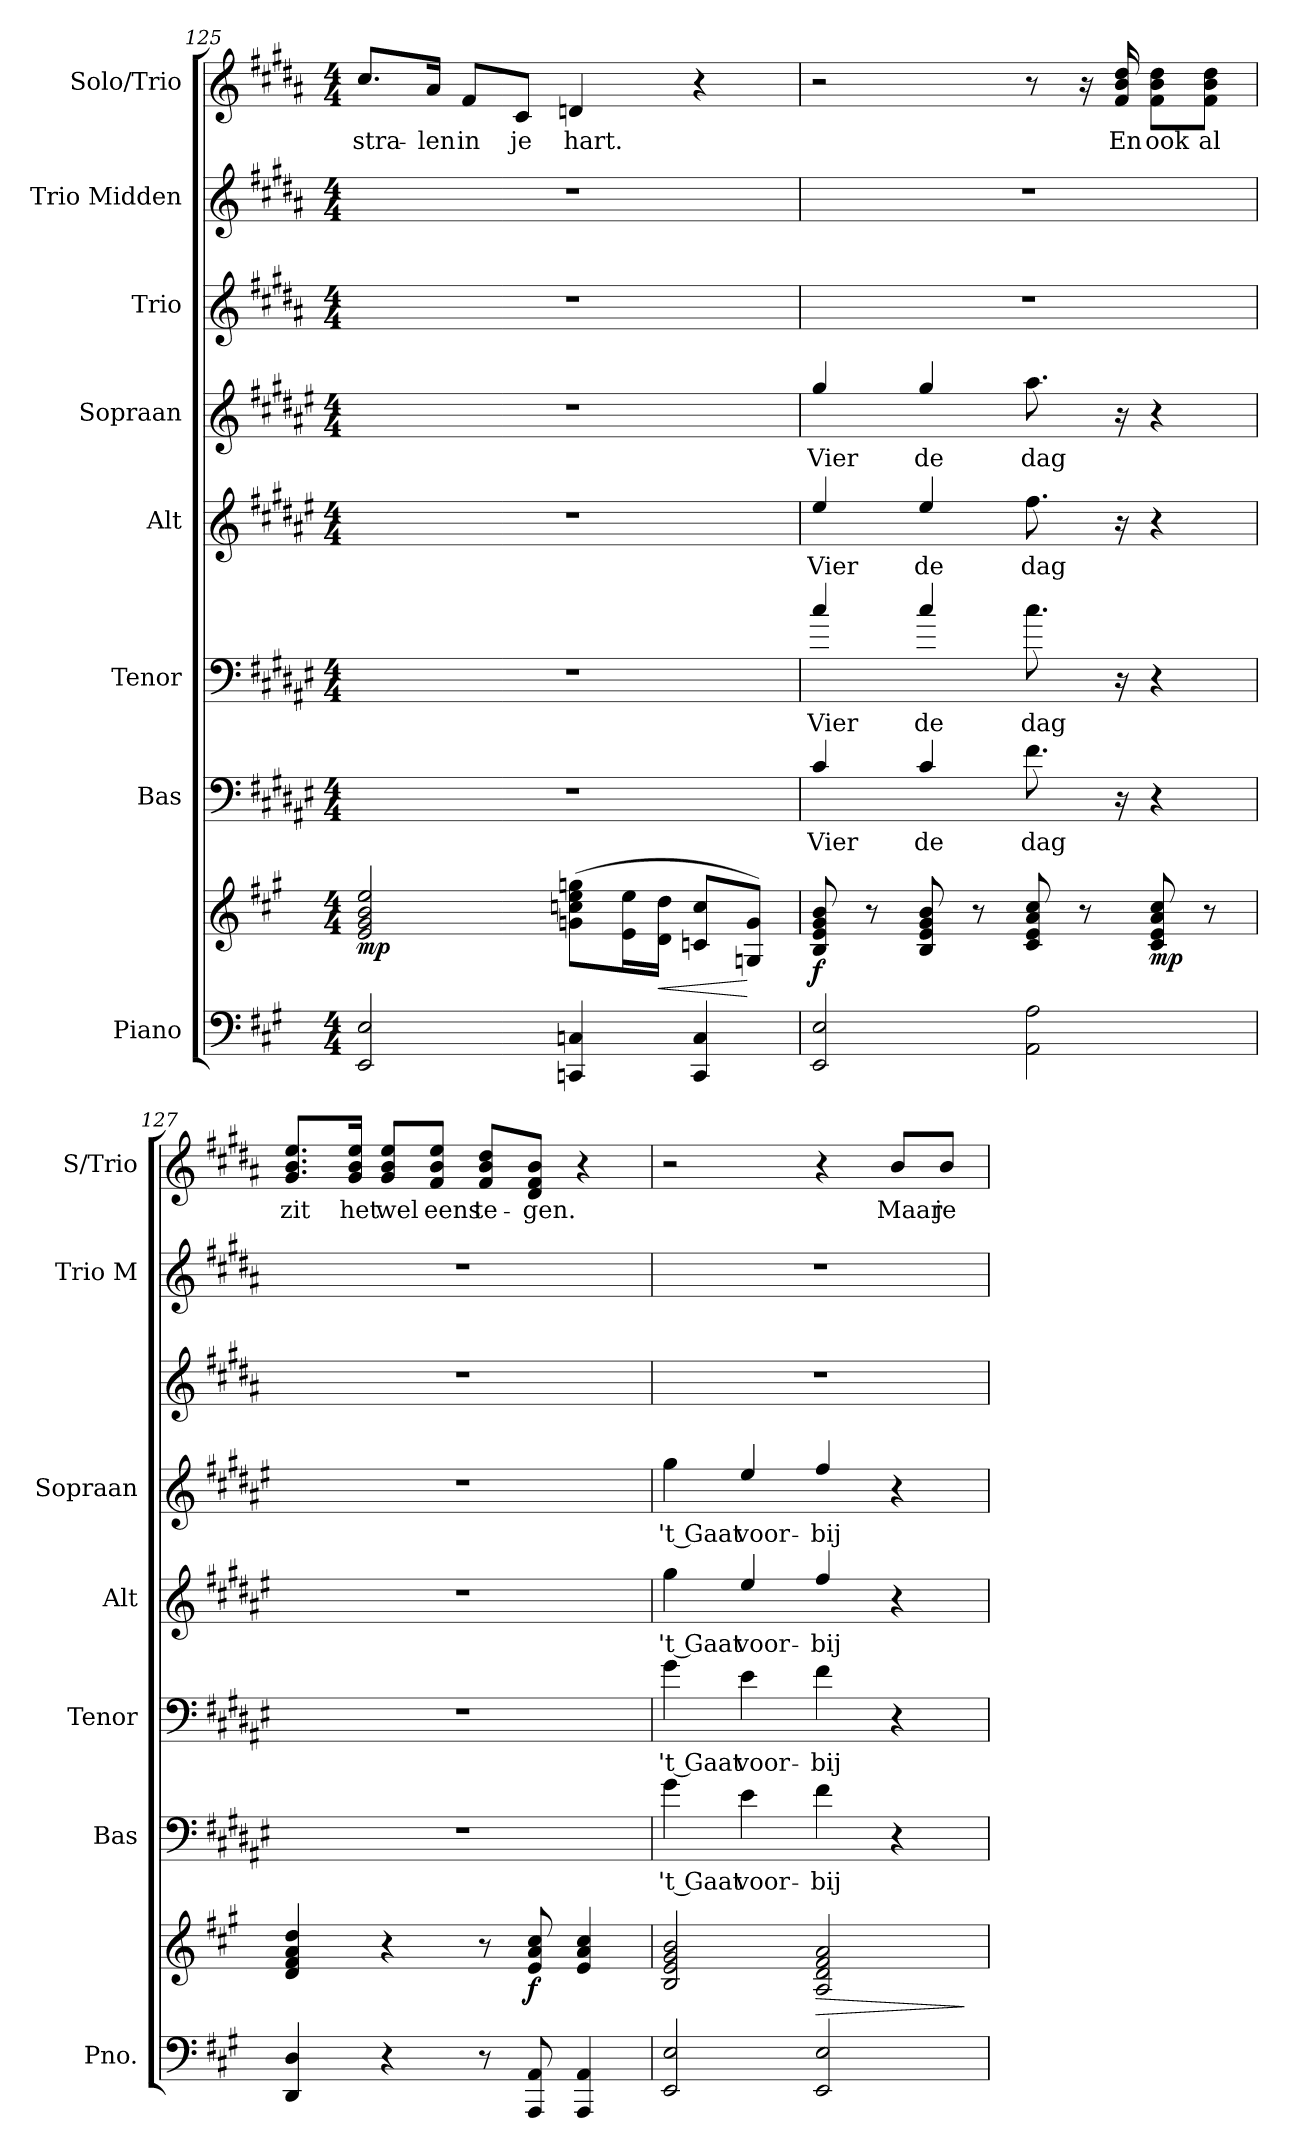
**kern	**kern	**dynam	**kern	**text	**kern	**text	**kern	**text	**kern	**text	**kern	**kern	**kern	**text
*part8	*part8	*part8	*part7	*part7	*part6	*part6	*part5	*part5	*part4	*part4	*part3	*part2	*part1	*part1
*staff9	*staff8	*staff8/9	*staff7	*staff7	*staff6	*staff6	*staff5	*staff5	*staff4	*staff4	*staff3	*staff2	*staff1	*staff1
*I"Piano	*	*	*I"Bas	*	*I"Tenor	*	*I"Alt	*	*I"Sopraan	*	*I"Trio	*I"Trio Midden	*I"Solo/Trio	*
*I'Pno.	*	*	*I'Bas	*	*I'Tenor	*	*I'Alt	*	*I'Sopraan	*	*	*I'Trio M	*I'S/Trio	*
*clefF4	*clefG2	*	*clefF4	*	*clefF4	*	*clefG2	*	*clefG2	*	*clefG2	*clefG2	*clefG2	*
*	*	*	*ITrd5c9	*	*ITrd5c9	*	*ITrd5c9	*	*ITrd5c9	*	*ITrd1c2	*ITrd1c2	*ITrd1c2	*
*k[f#c#g#]	*k[f#c#g#]	*	*k[f#c#g#]	*	*k[f#c#g#]	*	*k[f#c#g#]	*	*k[f#c#g#]	*	*k[f#c#g#]	*k[f#c#g#]	*k[f#c#g#]	*
*M4/4	*M4/4	*	*M4/4	*	*M4/4	*	*M4/4	*	*M4/4	*	*M4/4	*M4/4	*M4/4	*
=125	=125	=125	=125	=125	=125	=125	=125	=125	=125	=125	=125	=125	=125	=125
!	!	!LO:DY:b	!	!	!	!	!	!	!	!	!	!	!	!LO:LY:b
2EE/ 2E/	2e/ 2g#/ 2b/ 2ee/	mp	1r	.	1r	.	1r	.	1r	.	1r	1r	8.b/L	-stra-
!	!	!	!	!	!	!	!	!	!	!	!	!	!	!LO:LY:b
.	.	.	.	.	.	.	.	.	.	.	.	.	16g#/Jk	-len
!	!	!	!	!	!	!	!	!	!	!	!	!	!	!LO:LY:b
.	.	.	.	.	.	.	.	.	.	.	.	.	8e/L	in
!	!	!	!	!	!	!	!	!	!	!	!	!	!	!LO:LY:b
.	.	.	.	.	.	.	.	.	.	.	.	.	8B/J	je
!	!	!	!	!	!	!	!	!	!	!	!	!	!	!LO:LY:b
4CCn/ 4Cn/	(>8gn\ 8ccn\ 8ee\ 8ggn\L	.	.	.	.	.	.	.	.	.	.	.	4cn/	hart.
.	16e\ 16ee\L	.	.	.	.	.	.	.	.	.	.	.	.	.
!	!	!LO:HP:b	!	!	!	!	!	!	!	!	!	!	!	!
.	16d\ 16dd\JJ	<	.	.	.	.	.	.	.	.	.	.	.	.
4CC/ 4C/	8cn/ 8cc/L	.	.	.	.	.	.	.	.	.	.	.	4r	.
.	8Gn/ 8g/J)	[	.	.	.	.	.	.	.	.	.	.	.	.
!!LO:PB:g=z
=126	=126	=126	=126	=126	=126	=126	=126	=126	=126	=126	=126	=126	=126	=126
!	!	!LO:DY:b	!	!LO:LY:b	!	!LO:LY:b	!	!LO:LY:b	!	!LO:LY:b	!	!	!	!
2EE/ 2E/	8B/ 8e/ 8g#/ 8b/	f	4E/	Vier	4e/	Vier	4g#/	Vier	4b/	Vier	1r	1r	2r	.
.	8r	.	.	.	.	.	.	.	.	.	.	.	.	.
!	!	!	!	!LO:LY:b	!	!LO:LY:b	!	!LO:LY:b	!	!LO:LY:b	!	!	!	!
.	8B/ 8e/ 8g#/ 8b/	.	4E/	de	4e/	de	4g#/	de	4b/	de	.	.	.	.
.	8r	.	.	.	.	.	.	.	.	.	.	.	.	.
!	!	!	!	!LO:LY:b	!	!LO:LY:b	!	!LO:LY:b	!	!LO:LY:b	!	!	!	!
2AA\ 2A\	8c#/ 8e/ 8a/ 8cc#/	.	8.A\	dag	8.e\	dag	8.a\	dag	8.cc#\	dag	.	.	8r	.
.	8r	.	.	.	.	.	.	.	.	.	.	.	16r	.
!	!	!	!	!	!	!	!	!	!	!	!	!	!	!LO:LY:b
.	.	.	16r	.	16r	.	16r	.	16r	.	.	.	16e/ 16a/ 16cc#/	En
!	!	!LO:DY:b	!	!	!	!	!	!	!	!	!	!	!	!LO:LY:b
.	8c#/ 8e/ 8a/ 8cc#/	mp	4r	.	4r	.	4r	.	4r	.	.	.	8e\ 8a\ 8cc#\L	ook
!	!	!	!	!	!	!	!	!	!	!	!	!	!	!LO:LY:b
.	8r	.	.	.	.	.	.	.	.	.	.	.	8e\ 8a\ 8cc#\J	al
=127	=127	=127	=127	=127	=127	=127	=127	=127	=127	=127	=127	=127	=127	=127
!	!	!	!	!	!	!	!	!	!	!	!	!	!	!LO:LY:b
4DD/ 4D/	4d/ 4f#/ 4a/ 4dd/	.	1r	.	1r	.	1r	.	1r	.	1r	1r	8.f#/ 8.a/ 8.dd/L	zit
!	!	!	!	!	!	!	!	!	!	!	!	!	!	!LO:LY:b
.	.	.	.	.	.	.	.	.	.	.	.	.	16f#/ 16a/ 16dd/Jk	het
!	!	!	!	!	!	!	!	!	!	!	!	!	!	!LO:LY:b
4r	4r	.	.	.	.	.	.	.	.	.	.	.	8f#/ 8a/ 8dd/L	wel
!	!	!	!	!	!	!	!	!	!	!	!	!	!	!LO:LY:b
.	.	.	.	.	.	.	.	.	.	.	.	.	8e/ 8a/ 8dd/J	eens
!	!	!	!	!	!	!	!	!	!	!	!	!	!	!LO:LY:b
8r	8r	.	.	.	.	.	.	.	.	.	.	.	8e/ 8a/ 8cc#/L	te-
!	!	!LO:DY:b	!	!	!	!	!	!	!	!	!	!	!	!LO:LY:b
8AAA/ 8AA/	8e/ 8a/ 8cc#/	f	.	.	.	.	.	.	.	.	.	.	8c#/ 8e/ 8a/J	-gen.
4AAA/ 4AA/	4e/ 4a/ 4cc#/	.	.	.	.	.	.	.	.	.	.	.	4r	.
=128	=128	=128	=128	=128	=128	=128	=128	=128	=128	=128	=128	=128	=128	=128
!	!	!	!	!LO:LY:b	!	!LO:LY:b	!	!LO:LY:b	!	!LO:LY:b	!	!	!	!
2EE/ 2E/	2B/ 2e/ 2g#/ 2b/	.	4B\	't Gaat	4B\	't Gaat	4b\	't Gaat	4b\	't Gaat	1r	1r	2r	.
!	!	!	!	!LO:LY:b	!	!LO:LY:b	!	!LO:LY:b	!	!LO:LY:b	!	!	!	!
.	.	.	4G#\	voor-	4G#\	voor-	4g#/	voor-	4g#/	voor-	.	.	.	.
!	!	!LO:HP:b	!	!LO:LY:b	!	!LO:LY:b	!	!LO:LY:b	!	!LO:LY:b	!	!	!	!
2EE/ 2E/	2A/ 2d/ 2f#/ 2a/	>	4A\	-bij	4A\	-bij	4a/	-bij	4a/	-bij	.	.	4r	.
!	!	!	!	!	!	!	!	!	!	!	!	!	!	!LO:LY:b
.	.	.	4r	.	4r	.	4r	.	4r	.	.	.	8a/L	Maar
!	!	!	!	!	!	!	!	!	!	!	!	!	!	!LO:LY:b
.	.	.	.	.	.	.	.	.	.	.	.	.	8a/J	je
.	.	]	.	.	.	.	.	.	.	.	.	.	.	.
=	=	=	=	=	=	=	=	=	=	=	=	=	=	=
*-	*-	*-	*-	*-	*-	*-	*-	*-	*-	*-	*-	*-	*-	*-
